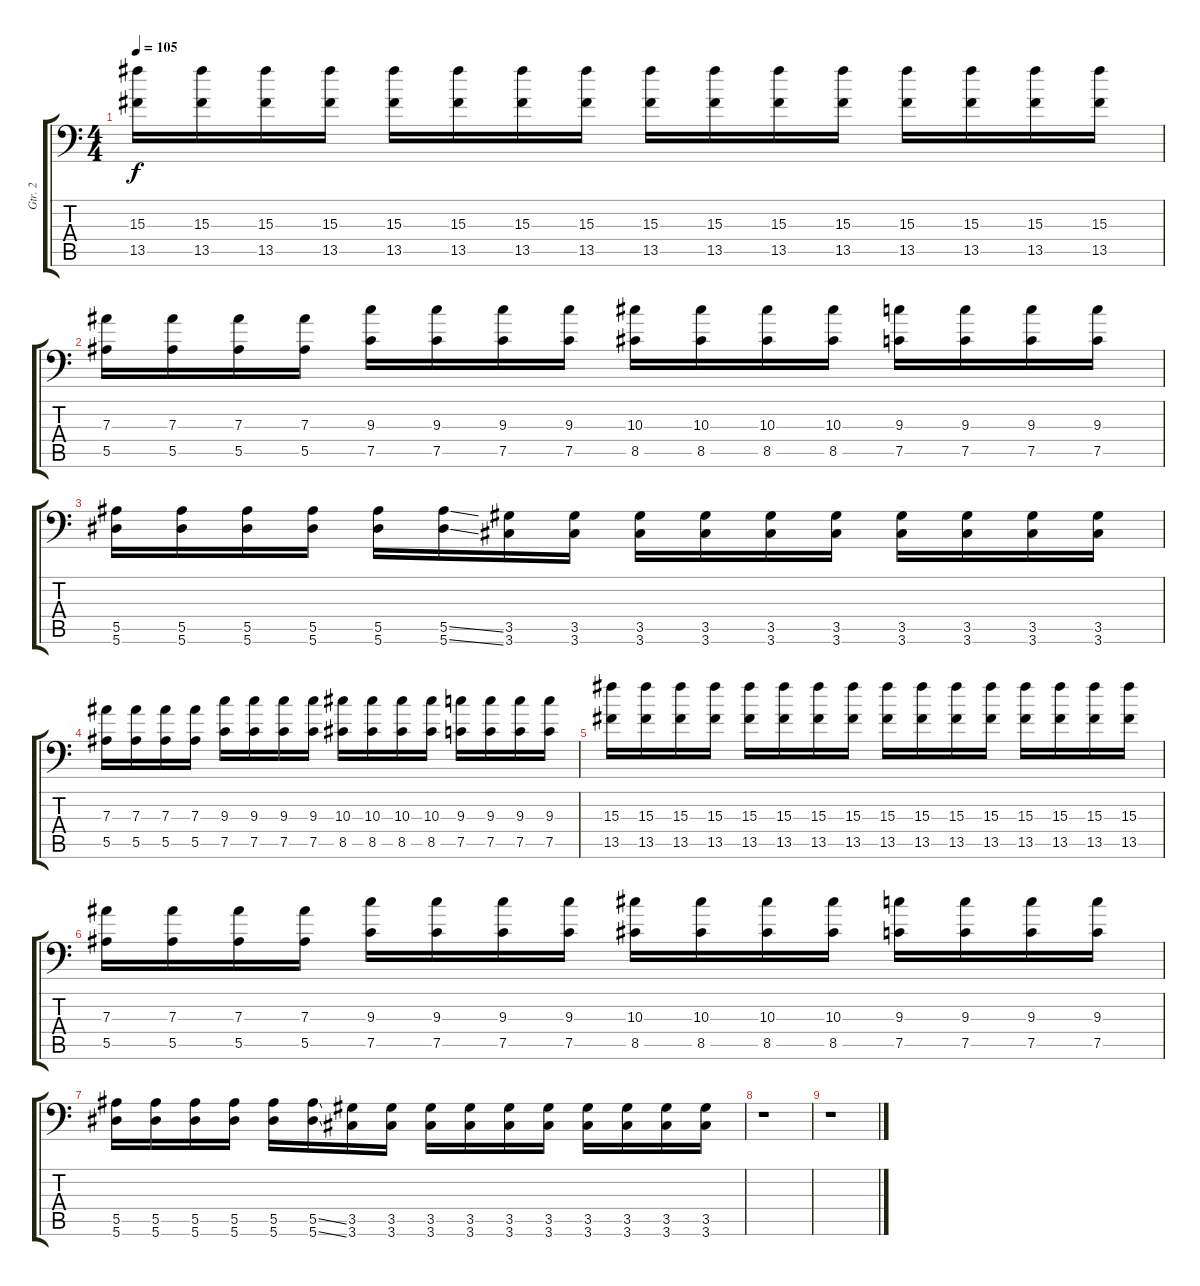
\track ("Gtr. 2" "Gtr. 2") {instrument distortionguitar}
\staff {score tabs}
\tuning (C4 G3 Eb3 Bb2 F2 Bb1) {hide}
\ts (4 4)
\tempo 105
\clef f4
\ks c
(15.3 13.5).16{dy f} (15.3 13.5).16 (15.3 13.5).16 (15.3 13.5).16 (15.3 13.5).16 (15.3 13.5).16 (15.3 13.5).16 (15.3 13.5).16 (15.3 13.5).16 (15.3 13.5).16 (15.3 13.5).16 (15.3 13.5).16 (15.3 13.5).16 (15.3 13.5).16 (15.3 13.5).16 (15.3 13.5).16 |
(7.3 5.5).16 (7.3 5.5).16 (7.3 5.5).16 (7.3 5.5).16 (9.3 7.5).16 (9.3 7.5).16 (9.3 7.5).16 (9.3 7.5).16 (10.3 8.5).16 (10.3 8.5).16 (10.3 8.5).16 (10.3 8.5).16 (9.3 7.5).16 (9.3 7.5).16 (9.3 7.5).16 (9.3 7.5).16 |
(5.5 5.6).16 (5.5 5.6).16 (5.5 5.6).16 (5.5 5.6).16 (5.5 5.6).16 (5.5{ss} 5.6{ss}).16 (3.5 3.6).16 (3.5 3.6).16 (3.5 3.6).16 (3.5 3.6).16 (3.5 3.6).16 (3.5 3.6).16 (3.5 3.6).16 (3.5 3.6).16 (3.5 3.6).16 (3.5 3.6).16 |
(7.3 5.5).16 (7.3 5.5).16 (7.3 5.5).16 (7.3 5.5).16 (9.3 7.5).16 (9.3 7.5).16 (9.3 7.5).16 (9.3 7.5).16 (10.3 8.5).16 (10.3 8.5).16 (10.3 8.5).16 (10.3 8.5).16 (9.3 7.5).16 (9.3 7.5).16 (9.3 7.5).16 (9.3 7.5).16 |
(15.3 13.5).16 (15.3 13.5).16 (15.3 13.5).16 (15.3 13.5).16 (15.3 13.5).16 (15.3 13.5).16 (15.3 13.5).16 (15.3 13.5).16 (15.3 13.5).16 (15.3 13.5).16 (15.3 13.5).16 (15.3 13.5).16 (15.3 13.5).16 (15.3 13.5).16 (15.3 13.5).16 (15.3 13.5).16 |
(7.3 5.5).16 (7.3 5.5).16 (7.3 5.5).16 (7.3 5.5).16 (9.3 7.5).16 (9.3 7.5).16 (9.3 7.5).16 (9.3 7.5).16 (10.3 8.5).16 (10.3 8.5).16 (10.3 8.5).16 (10.3 8.5).16 (9.3 7.5).16 (9.3 7.5).16 (9.3 7.5).16 (9.3 7.5).16 |
(5.5 5.6).16 (5.5 5.6).16 (5.5 5.6).16 (5.5 5.6).16 (5.5 5.6).16 (5.5{ss} 5.6{ss}).16 (3.5 3.6).16 (3.5 3.6).16 (3.5 3.6).16 (3.5 3.6).16 (3.5 3.6).16 (3.5 3.6).16 (3.5 3.6).16 (3.5 3.6).16 (3.5 3.6).16 (3.5 3.6).16 |
r.1 |
r.1
